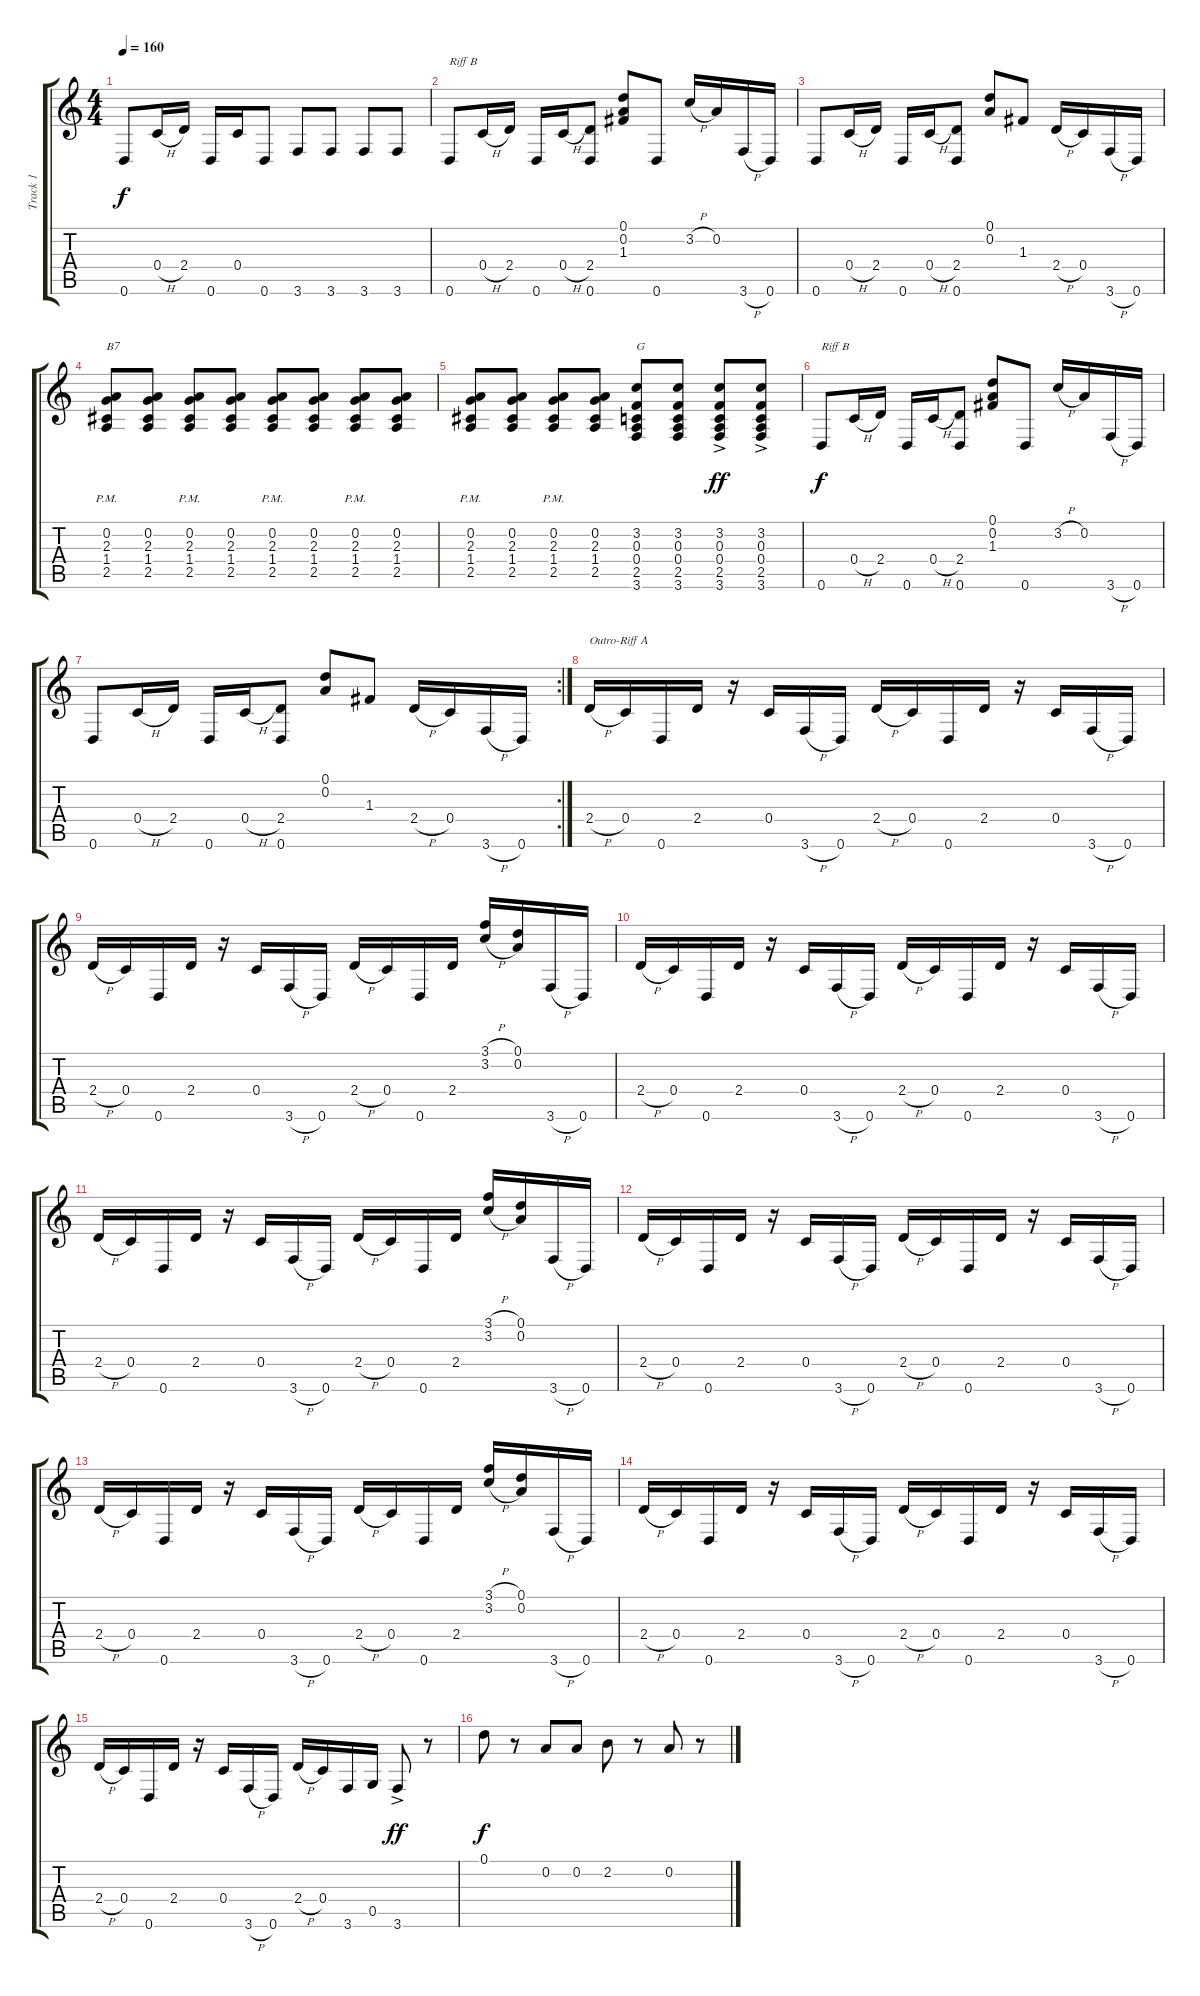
\track ("Track 1" "Track 1") {instrument acousticguitarsteel}
\staff {score tabs}
\tuning (D4 A3 F3 C3 G2 D2) {hide}
\ts (4 4)
\tempo 160
\clef g2
\ks c
0.6.8{dy f} 0.4{h}.16 2.4.16 0.6.16 0.4.16 0.6.8 3.6.8 3.6.8 3.6.8 3.6.8 |
0.6.8{txt "Riff B"} 0.4{h}.16 2.4.16 0.6.16 0.4{h}.16 (2.4 0.6).8 (0.1 0.2 1.3).8 0.6.8 3.2{h}.16 0.2.16 3.6{h}.16 0.6.16 |
0.6.8 0.4{h}.16 2.4.16 0.6.16 0.4{h}.16 (2.4 0.6).8 (0.1 0.2).8 1.3.8 2.4{h}.16 0.4.16 3.6{h}.16 0.6.16 |
(0.2{pm} 2.3{pm} 1.4{pm} 2.5{pm}).8{txt "B7"} (0.2 2.3 1.4 2.5).8 (0.2{pm} 2.3{pm} 1.4{pm} 2.5{pm}).8 (0.2 2.3 1.4 2.5).8 (0.2{pm} 2.3{pm} 1.4{pm} 2.5{pm}).8 (0.2 2.3 1.4 2.5).8 (0.2{pm} 2.3{pm} 1.4{pm} 2.5{pm}).8 (0.2 2.3 1.4 2.5).8 |
(0.2{pm} 2.3{pm} 1.4{pm} 2.5{pm}).8 (0.2 2.3 1.4 2.5).8 (0.2{pm} 2.3{pm} 1.4{pm} 2.5{pm}).8 (0.2 2.3 1.4 2.5).8 (3.2 0.3 0.4 2.5 3.6).8{txt "G"} (3.2 0.3 0.4 2.5 3.6).8 (3.2{ac} 0.3 0.4{ac} 2.5{ac} 3.6{ac}).8{dy ff} (3.2{ac} 0.3{ac} 0.4{ac} 2.5{ac} 3.6{ac}).8 |
0.6.8{txt "Riff B" dy f} 0.4{h}.16 2.4.16 0.6.16 0.4{h}.16 (2.4 0.6).8 (0.1 0.2 1.3).8 0.6.8 3.2{h}.16 0.2.16 3.6{h}.16 0.6.16 |
\rc 2
0.6.8 0.4{h}.16 2.4.16 0.6.16 0.4{h}.16 (2.4 0.6).8 (0.1 0.2).8 1.3.8 2.4{h}.16 0.4.16 3.6{h}.16 0.6.16 |
2.4{h}.16{txt "Outro-Riff A"} 0.4.16 0.6.16 2.4.16 r.16 0.4.16 3.6{h}.16 0.6.16 2.4{h}.16 0.4.16 0.6.16 2.4.16 r.16 0.4.16 3.6{h}.16 0.6.16 |
2.4{h}.16 0.4.16 0.6.16 2.4.16 r.16 0.4.16 3.6{h}.16 0.6.16 2.4{h}.16 0.4.16 0.6.16 2.4.16 (3.1{h} 3.2{h}).16 (0.1 0.2).16 3.6{h}.16 0.6.16 |
2.4{h}.16 0.4.16 0.6.16 2.4.16 r.16 0.4.16 3.6{h}.16 0.6.16 2.4{h}.16 0.4.16 0.6.16 2.4.16 r.16 0.4.16 3.6{h}.16 0.6.16 |
2.4{h}.16 0.4.16 0.6.16 2.4.16 r.16 0.4.16 3.6{h}.16 0.6.16 2.4{h}.16 0.4.16 0.6.16 2.4.16 (3.1{h} 3.2{h}).16 (0.1 0.2).16 3.6{h}.16 0.6.16 |
2.4{h}.16 0.4.16 0.6.16 2.4.16 r.16 0.4.16 3.6{h}.16 0.6.16 2.4{h}.16 0.4.16 0.6.16 2.4.16 r.16 0.4.16 3.6{h}.16 0.6.16 |
2.4{h}.16 0.4.16 0.6.16 2.4.16 r.16 0.4.16 3.6{h}.16 0.6.16 2.4{h}.16 0.4.16 0.6.16 2.4.16 (3.1{h} 3.2{h}).16 (0.1 0.2).16 3.6{h}.16 0.6.16 |
2.4{h}.16 0.4.16 0.6.16 2.4.16 r.16 0.4.16 3.6{h}.16 0.6.16 2.4{h}.16 0.4.16 0.6.16 2.4.16 r.16 0.4.16 3.6{h}.16 0.6.16 |
2.4{h}.16 0.4.16 0.6.16 2.4.16 r.16 0.4.16 3.6{h}.16 0.6.16 2.4{h}.16 0.4.16 3.6.16 0.5.16 3.6{ac}.8{dy ff} r.8 |
0.1.8{dy f} r.8 0.2.8 0.2.8 2.2.8 r.8 0.2.8 r.8
